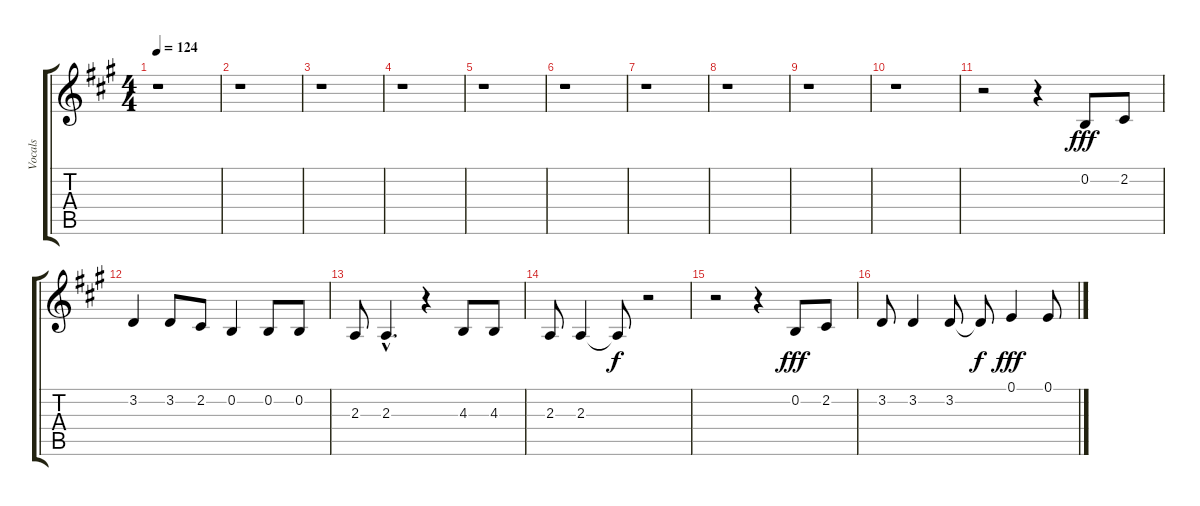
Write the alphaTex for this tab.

\track ("Vocals" "Vocals") {instrument lead6voice}
\staff {score tabs}
\tuning (E4 B3 G3 D3 A2 E2) {hide}
\ts (4 4)
\tempo 124
\clef g2
\ks a
r.1{dy fff instrument lead6voice} |
r.1 |
r.1 |
r.1 |
r.1 |
r.1 |
r.1 |
r.1 |
r.1 |
r.1 |
r.2 r.4 0.2.8 2.2.8 |
3.2.4 3.2.8 2.2.8 0.2.4 0.2.8 0.2.8 |
2.3.8 2.3{hac}.4{d} r.4 4.3.8 4.3.8 |
2.3.8 2.3.4 2.3{t}.8{dy f} r.2 |
r.2 r.4 0.2.8{dy fff} 2.2.8 |
3.2.8 3.2.4 3.2.8 3.2{t}.8{dy f} 0.1.4{dy fff} 0.1.8
